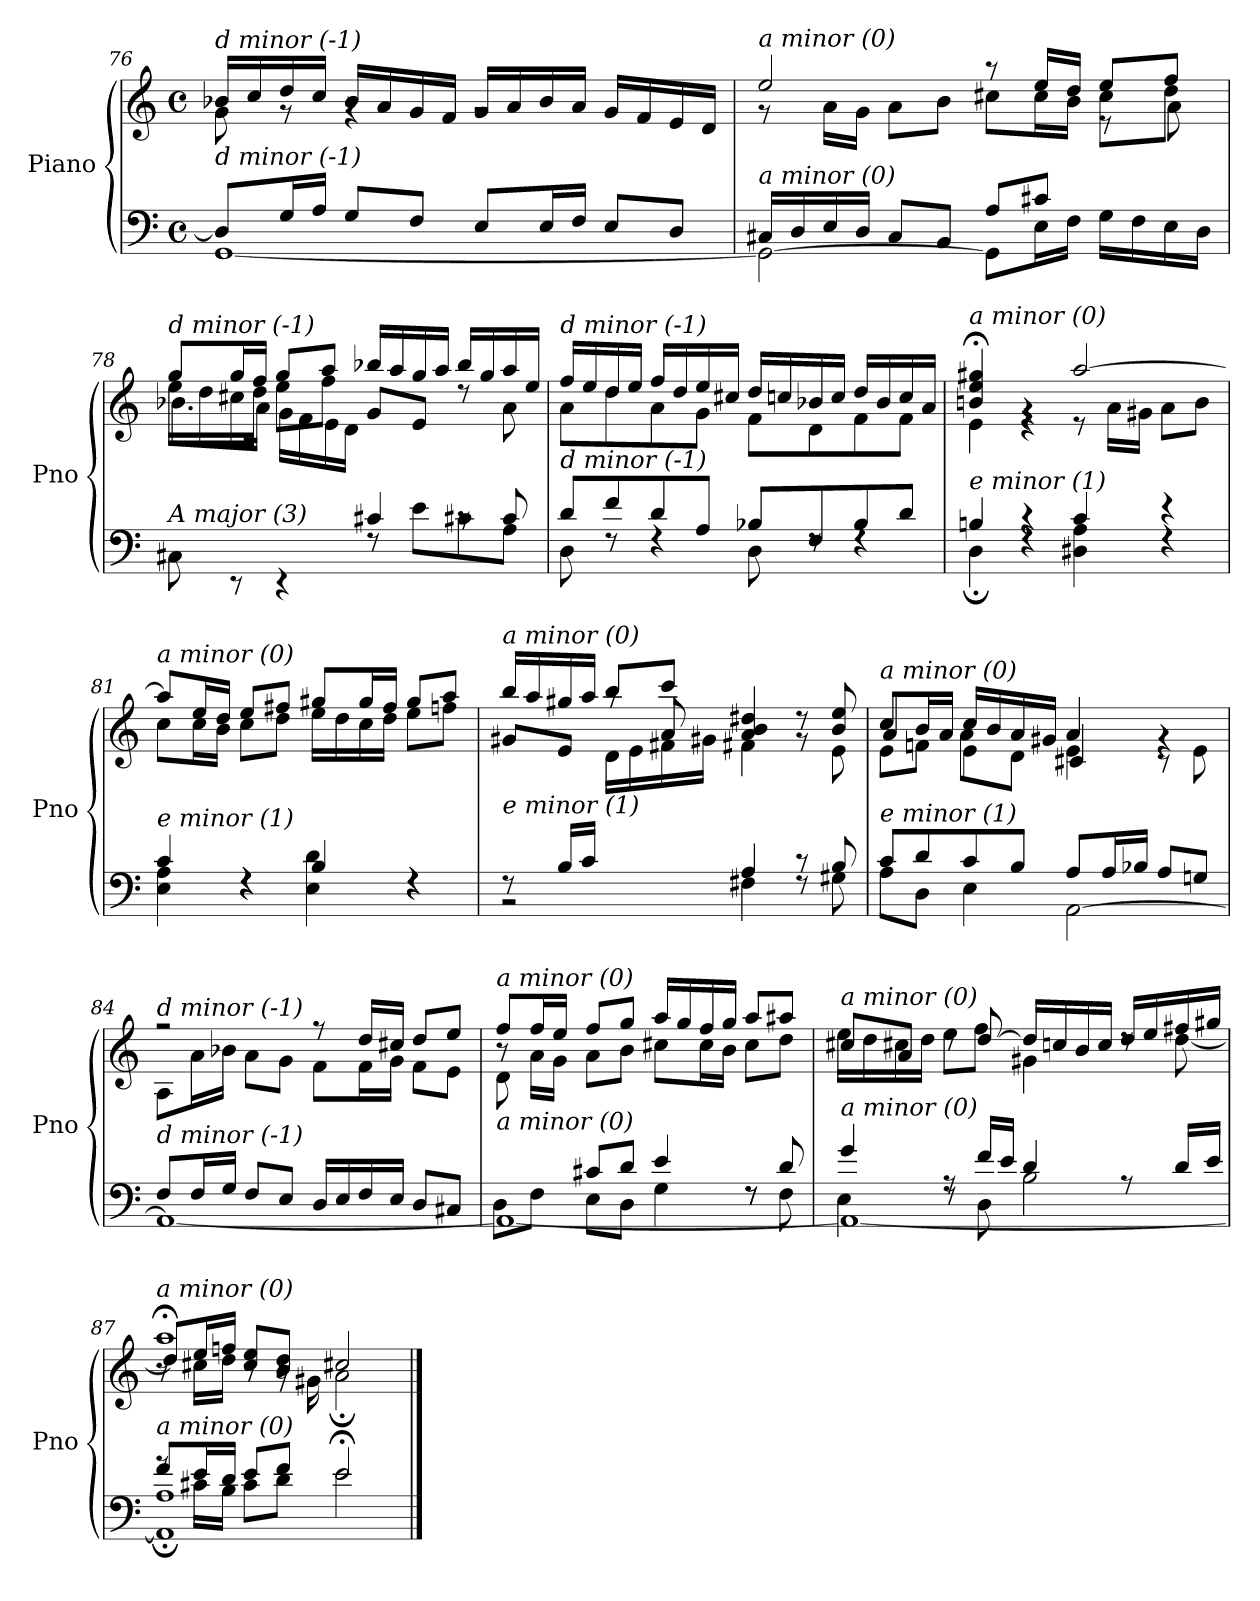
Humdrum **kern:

**kern	**kern
*part1	*part1
*staff2	*staff1
*I"Piano	*
*I'Pno	*
!!LO:LB:g=z
*clefF4	*clefG2
*k[]	*k[]
*M4/4	*M4/4
*met(c)	*met(c)
=76	=76
*^	*^
!	!	!LO:TX:i:t=d minor (-1)	!
!LO:TX:i:t=d minor (-1)	!	!	!
8D/L]	[1GG	16b-X/LL	8g\
.	.	16cc/	.
16G/L	.	16dd/	8rg
16A/JJ	.	16cc/JJ	.
8G/L	.	16b-/LL	4rg
.	.	16a/	.
8F/J	.	16g/	.
.	.	16f/JJ	.
8E/L	.	16g/LL	2rg
.	.	16a/	.
16E/L	.	16b-/	.
16F/JJ	.	16a/JJ	.
8E/L	.	16g/LL	.
.	.	16f/	.
8D/J	.	16e/	.
.	.	16d/JJ	.
!!LO:LB:g=z
=77	=77	=77	=77
*	*^	*^	*^
!	!	!	!LO:TX:i:t=a minor (0)	!	!	!
!LO:TX:i:t=a minor (0)	!	!	!	!	!	!
2.ryy	16C#X/LL	2GG\_	2ee/	8r	2.ryy	2.ryy
.	16D/	.	.	.	.	.
.	16E/	.	.	16a\LL	.	.
.	16D/JJ	.	.	16g\JJ	.	.
.	8C#/L	.	.	8a\L	.	.
.	8BB/J	.	.	8b\J	.	.
.	8A/L	8GG\L]	8r	8cc#X\L	.	.
.	8c#X/J	16E\L	16ee/LL	16cc#\L	.	.
.	.	16F\JJ	16dd/JJ	16b\JJ	.	.
4ryy	16G\LL	4ryy	8ee/L	8cc#\L	8re	4ryy
.	16F\	.	.	.	.	.
.	16E\	.	8ff/J	8dd\J	8a\	.
.	16D\JJ	.	.	.	.	.
=78	=78	=78	=78	=78	=78	=78
!	!	!	!LO:TX:i:t=d minor (-1)	!	!	!
!LO:TX:i:t=A major (3)	!	!	!	!	!	!
2ryy	8C#X\	2ryy	8gg/L	16ee\LL	8.b-X\L	2ryy
.	.	.	.	16dd\	.	.
.	8rEE	.	16gg/L	16cc#X\	.	.
.	.	.	16ff/JJ	16dd\JJ	16a\Jk	.
.	4rEE	.	8gg/L	8ee\L	16g\LL	.
.	.	.	.	.	16f\	.
.	.	.	8aa/J	8ff\J	16e\	.
.	.	.	.	.	16d\JJ	.
2ryy	4c#X/	8rF	16bb-X/LL	8g/L	2ryy	2ryy
.	.	.	16aa/	.	.	.
.	.	8e\L	16gg/	8e/J	.	.
.	.	.	16aa/JJ	.	.	.
.	8rc	8c#X\	16bb-/LL	8rdd	.	.
.	.	.	16gg/	.	.	.
.	8c#/	8A\J	16aa/	8a\	.	.
.	.	.	16ee/JJ	.	.	.
*	*v	*v	*	*	*	*
*	*	*	*v	*v	*v
!!LO:LB:g=z
=79	=79	=79	=79
!	!	!LO:TX:i:t=d minor (-1)	!
!LO:TX:i:t=d minor (-1)	!	!	!
8d/L	8D\	16ff/LL	8a\L
.	.	16ee/	.
8f/	8rF	16dd/	8dd\
.	.	16ee/JJ	.
8d/	4rF	16ff/LL	8a\
.	.	16dd/	.
8A/J	.	16ee/	8g\J
.	.	16cc#X/JJ	.
8B-X/L	8D\	16dd/LL	8f\L
.	.	16ccn/	.
8F/	8rF	16b-X/	8d\
.	.	16cc/JJ	.
8B-/	4rF	16dd/LL	8f\
.	.	16b-/	.
8d/J	.	16cc/	8f\J
.	.	16a/JJ	.
=80	=80	=80	=80
!	!	!LO:TX:i:t=a minor (0)	!
!LO:TX:i:t=e minor (1)	!	!	!
4Bn/	4D;\	4bn/;< 4ee/;< 4gg#X/;<	4e\
4r	4rF	4rg	4r
4c/	4D#X\ 4A\	[2aa/	8r
.	.	.	16a\LL
.	.	.	16g#X\JJ
4r	4rF	.	8a\L
.	.	.	8b\J
=81	=81	=81	=81
!	!	!LO:TX:i:t=a minor (0)	!
!LO:TX:i:t=e minor (1)	!	!	!
4c/	4E\ 4A\	8aa/L]	8cc\L
.	.	16ee/L	16cc\L
.	.	16dd/JJ	16b\JJ
4rF	4rF	8ee/L	8cc\L
.	.	8ff#X/J	8dd\J
4B/	4E\ 4d\	8gg#X/L	16ee\LL
.	.	.	16dd\
.	.	16gg#/L	16cc\
.	.	16ff#/JJ	16dd\JJ
4rF	4rF	8gg#/L	8ee\L
.	.	8aa/J	8ffn\J
!!LO:PB:g=z
=82	=82	=82	=82
*	*	*	*^
!	!	!LO:TX:i:t=a minor (0)	!	!
!LO:TX:i:t=e minor (1)	!	!	!	!
8rF	2r	16bb/LL	8g#X/L	4ryy
.	.	16aa/	.	.
16B/LL	.	16gg#X/	8e/J	.
16c/JJ	.	16aa/JJ	.	.
4ryy	.	8bb/L	8raa	16d\LL
.	.	.	.	16e\
.	.	8ccc/J	8a/	16f#X\
.	.	.	.	16g#X\JJ
4A/	4F#X\	4a/ 4b/ 4dd#X/	4f#X\	2ryy
8r	8rF	8rg	8rdd	.
8B/	8G#X\	8b/ 8ee/	8e\	.
=83	=83	=83	=83	=83
*	*^	*	*	*
!	!	!	!LO:TX:i:t=a minor (0)	!	!
!LO:TX:i:t=e minor (1)	!	!	!	!	!
2.ryy	8c/L	8A\L	8cc/L	8e\L	4a/
.	8d/	8D\J	16b/L	8fn\J	.
.	.	.	16a/JJ	.	.
.	8c/	4E\	16cc/LL	4e\	8a\L
.	.	.	16b/	.	.
.	8B/J	.	16a/	.	8d\J
.	.	.	16g#X/JJ	.	.
.	8A/L	[2AA\	4a/	4e\	4c#X/
.	16A/L	.	.	.	.
.	16B-Xi/JJ	.	.	.	.
4ryy	8A/L	.	4rg	8r	4ryy
.	8Gn/J	.	.	8e\	.
*	*v	*v	*	*	*
*	*	*	*v	*v
=84	=84	=84	=84
!	!	!LO:TX:i:t=d minor (-1)	!
!LO:TX:i:t=d minor (-1)	!	!	!
8F/L	1AA_	2r	8A\L
16F/L	.	.	16a\L
16G/JJ	.	.	16b-X\JJ
8F/L	.	.	8a\L
8E/J	.	.	8g\J
16D/LL	.	8r	8f\L
16E/	.	.	.
16F/	.	16dd/LL	16f\L
16E/JJ	.	16cc#X/JJ	16g\JJ
8D/L	.	8dd/L	8f\L
8C#X/J	.	8ee/J	8e\J
!!LO:LB:g=z
=85	=85	=85	=85
*	*^	*	*^
!	!	!	!LO:TX:i:t=a minor (0)	!	!
!LO:TX:i:t=a minor (0)	!	!	!	!	!
8ryy	1AA_	8D\L	8ff/L	8r	8d\L
16A/L	.	8F\J	16ff/L	16a\LL	2..ryy
16B/JJ	.	.	16ee/JJ	16g\JJ	.
8c#X/L	.	8E\L	8ff/L	8a\L	.
8d/J	.	8D\J	8gg/J	8b\J	.
4e/	.	4G\	16aa/LL	8cc#X\L	.
.	.	.	16gg/	.	.
.	.	.	16ff/	16cc#\L	.
.	.	.	16gg/JJ	16b\JJ	.
8rF	.	8rF	8aa/L	8cc#\L	.
8d/	.	8F\	8aa#Xj/J	8dd\J	.
*	*	*	*	*v	*v
=86	=86	=86	=86	=86
!	!	!	!LO:TX:i:t=a minor (0)	!
!LO:TX:i:t=a minor (0)	!	!	!	!
4g/	1AA_	4E\	8cc#X/L	16ee\LL
.	.	.	.	16dd\
.	.	.	8a/J	16cc#X\
.	.	.	.	16dd\JJ
8rA	.	8rF	8rdd	8ee\L
16f/LL	.	8D\	[8dd/	8ff\J
16e/JJ	.	.	.	.
4d/	.	2B\	16dd/LL]	4g#X\
.	.	.	16ccn/	.
.	.	.	16b/	.
.	.	.	16cc/JJ	.
8rA	.	.	16dd/LL	8rdd
.	.	.	16ee/	.
16d/LL	.	.	16ff#X/	[8dd\
16e/JJ	.	.	16gg#X/JJ	.
=87	=87	=87	=87	=87
*	*	*	*	*^
!	!	!	!LO:TX:i:t=a minor (0)	!	!
!LO:TX:i:t=a minor (0)	!	!	!	!	!
8f/L	1AA]; 1A;	8rg	1aa;<	8dd/L]	8r
16e/L	.	16c#X\LL	.	16ee/L	16cc#X\LL
16d/JJ	.	16B\JJ	.	16ffn/JJ	16dd\JJ
8e/L	.	8c#\L	.	8cc#/ 8ee/L	8r
8f/J	.	8d\J	.	8b/ 8dd/J	16r
.	.	.	.	.	16g#X\
2e/	.	2e;\	.	2cc#X;</	2a\
*v	*v	*v	*	*	*
*	*v	*v	*v
==	==
*-	*-
